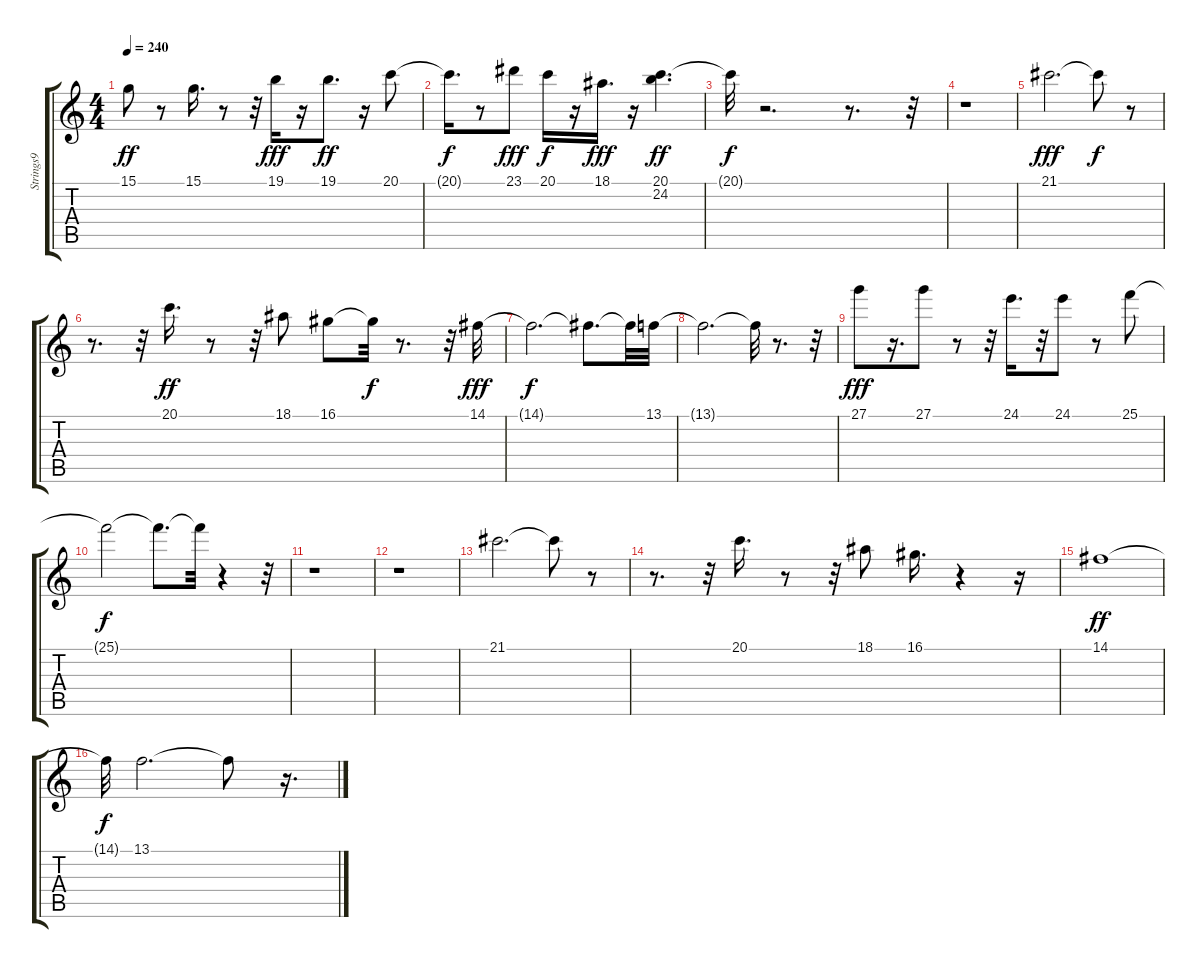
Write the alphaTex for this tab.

\track ("Strings9" "Strings9") {instrument stringensemble1}
\staff {score tabs}
\tuning (E4 B3 G3 D3 A2 E2) {hide}
\ts (4 4)
\tempo 240
\clef g2
\ks c
15.1.8{dy ff} r.8 15.1.16{d} r.8 r.32 19.1.16{dy fff} r.16 19.1.8{d dy ff} r.16 20.1.8 |
20.1{t}.16{d dy f} r.8 23.1.8{dy fff} 20.1.16{dy f} r.16 18.1.16{d dy fff} r.16 (20.1 24.2).4{d dy ff} |
20.1{t}.32{dy f} r.2{d} r.8{d} r.32 |
r.1 |
21.1.2{d dy fff} 21.1{t}.8{dy f} r.8 |
r.8{d} r.32 20.1.16{d dy ff} r.8 r.32 18.1.8 16.1.8 16.1{t}.32{dy f} r.8{d} r.32 14.1.32{dy fff} |
14.1{t}.2{d dy f} 14.1{t}.8{d} 14.1{t}.32 13.1.32 |
13.1{t}.2{d} 13.1{t}.32 r.8{d} r.32 |
27.1.8{dy fff} r.16{d} 27.1.8 r.8 r.32 24.1.16{d} r.32 24.1.8 r.8 25.1.8 |
25.1{t}.2{dy f} 25.1{t}.8{d} 25.1{t}.32 r.4 r.32 |
r.1 |
r.1 |
21.1.2{d} 21.1{t}.8 r.8 |
r.8{d} r.32 20.1.16{d} r.8 r.32 18.1.8 16.1.16{d} r.4 r.16 |
14.1.1{dy ff} |
14.1{t}.32{dy f} 13.1.2{d} 13.1{t}.8 r.16{d}
